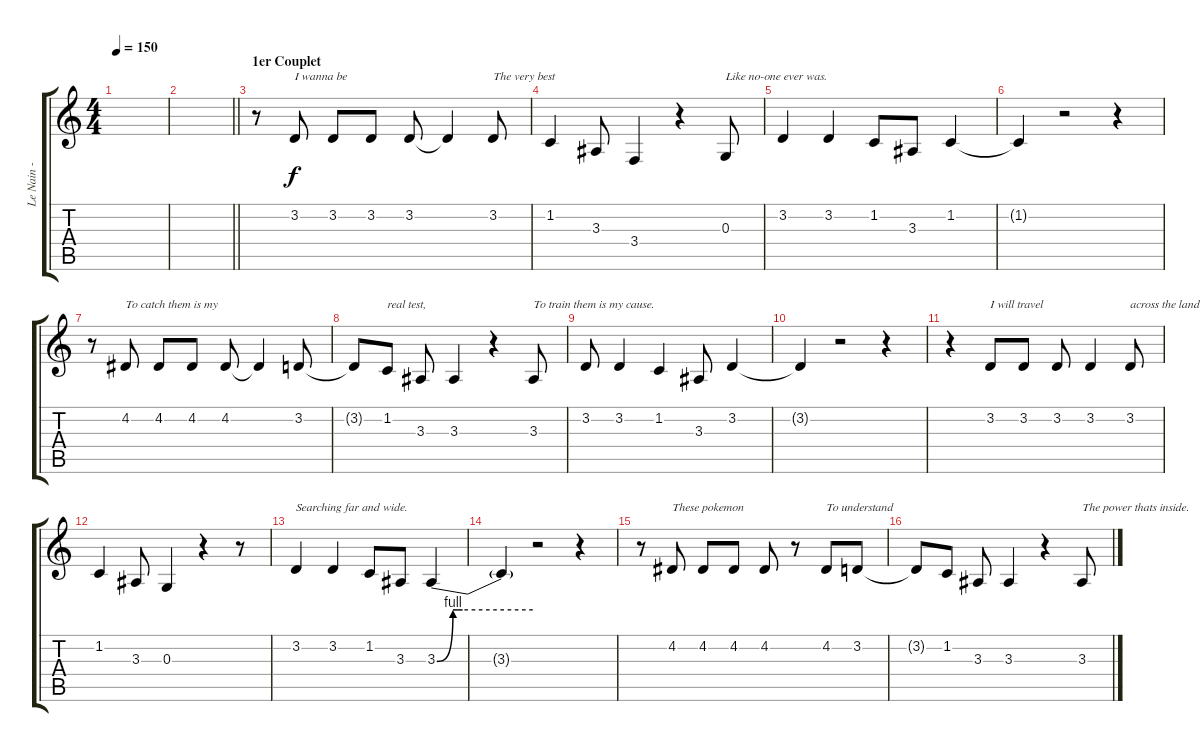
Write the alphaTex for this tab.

\track ("Le Nain - Chant" "Le Nain - ") {instrument bassoon}
\staff {score tabs}
\tuning (E4 B3 G3 D3 A2 E2) {hide}
\ts (4 4)
\tempo 150
\clef g2
\ks c
|
\barLineRight lightlight
|
\section ("" "1er Couplet")
r.8 3.2.8{txt "I wanna be"} 3.2.8 3.2.8 3.2.8 3.2{t}.4 3.2.8{txt "The very best"} |
1.2.4 3.3.8 3.4.4 r.4 0.3.8{txt "Like no-one ever was."} |
3.2.4 3.2.4 1.2.8 3.3.8 1.2.4 |
1.2{t}.4 r.2 r.4 |
r.8 4.2.8{txt "To catch them is my"} 4.2.8 4.2.8 4.2.8 4.2{t}.4 3.2.8 |
3.2{t}.8 1.2.8{txt "real test,"} 3.3.8 3.3.4 r.4 3.3.8{txt "To train them is my cause."} |
3.2.8 3.2.4 1.2.4 3.3.8 3.2.4 |
3.2{t}.4 r.2 r.4 |
r.4 3.2.8{txt "I will travel"} 3.2.8 3.2.8 3.2.4 3.2.8{txt "across the land."} |
1.2.4 3.3.8 0.3.4 r.4 r.8 |
3.2.4{txt "Searching far and wide."} 3.2.4 1.2.8 3.3.8 3.3{be (custom 0 0 10 4 13 4 16 4 60 4)}.4 |
3.3{t}.4 r.2 r.4 |
r.8 4.2.8{txt "These pokemon"} 4.2.8 4.2.8 4.2.8 r.8 4.2.8{txt "To understand"} 3.2.8 |
3.2{t}.8 1.2.8 3.3.8 3.3.4 r.4 3.3.8{txt "The power thats inside."}
